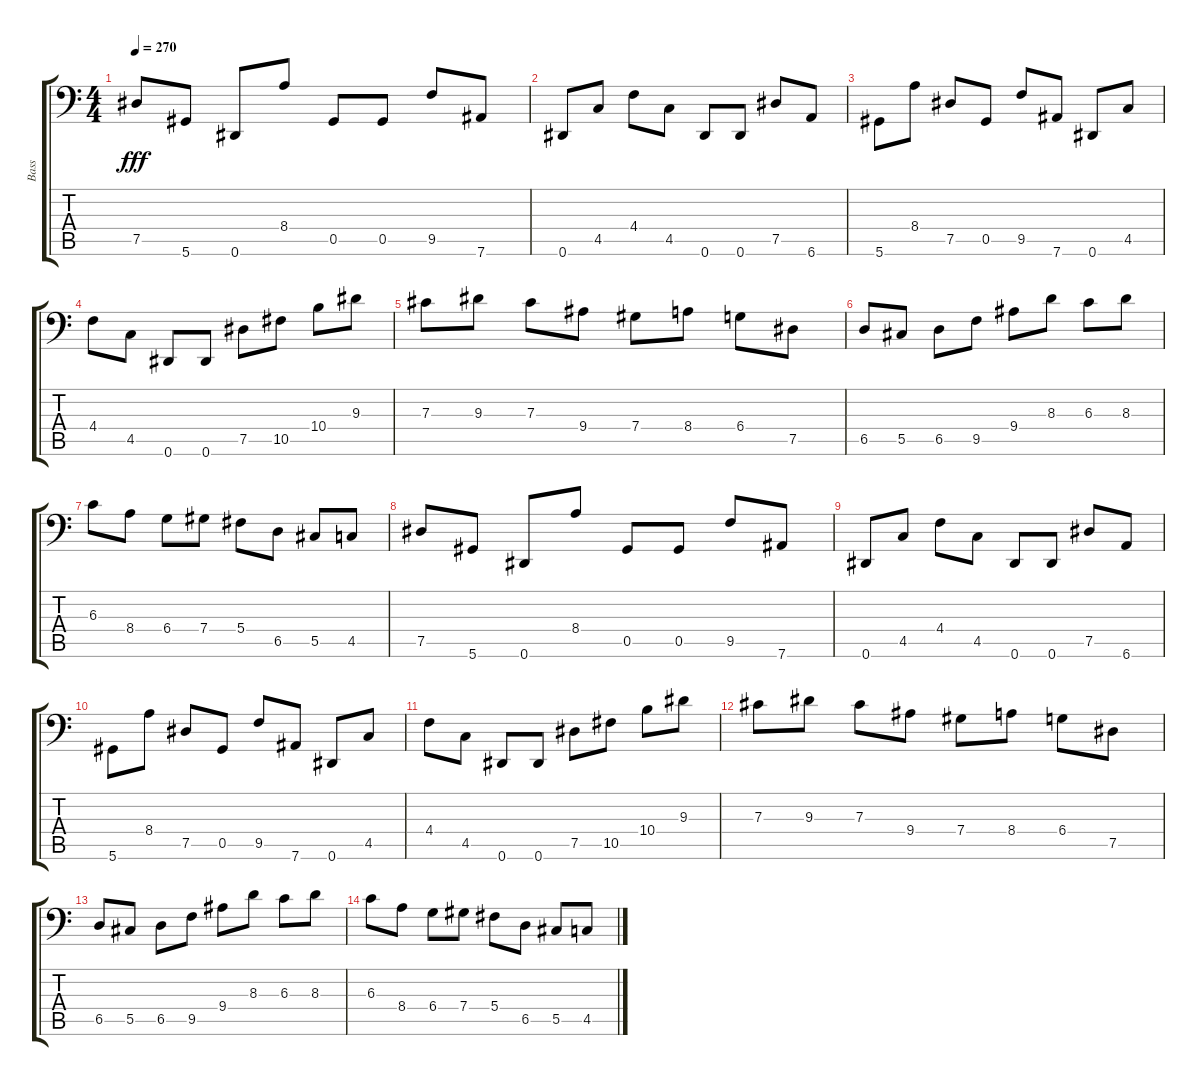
\track ("Bass" "Bass") {instrument electricbassfinger}
\staff {score tabs}
\tuning (Eb3 Bb2 Gb2 Db2 Ab1 Eb1) {hide}
\ts (4 4)
\tempo 270
\clef f4
\ks c
7.5.8{dy fff instrument electricbassfinger} 5.6.8 0.6.8 8.4.8 0.5.8 0.5.8 9.5.8 7.6.8 |
0.6.8 4.5.8 4.4.8 4.5.8 0.6.8 0.6.8 7.5.8 6.6.8 |
5.6.8 8.4.8 7.5.8 0.5.8 9.5.8 7.6.8 0.6.8 4.5.8 |
4.4.8 4.5.8 0.6.8 0.6.8 7.5.8 10.5.8 10.4.8 9.3.8 |
7.3.8 9.3.8 7.3.8 9.4.8 7.4.8 8.4.8 6.4.8 7.5.8 |
6.5.8 5.5.8 6.5.8 9.5.8 9.4.8 8.3.8 6.3.8 8.3.8 |
6.3.8 8.4.8 6.4.8 7.4.8 5.4.8 6.5.8 5.5.8 4.5.8 |
7.5.8 5.6.8 0.6.8 8.4.8 0.5.8 0.5.8 9.5.8 7.6.8 |
0.6.8 4.5.8 4.4.8 4.5.8 0.6.8 0.6.8 7.5.8 6.6.8 |
5.6.8 8.4.8 7.5.8 0.5.8 9.5.8 7.6.8 0.6.8 4.5.8 |
4.4.8 4.5.8 0.6.8 0.6.8 7.5.8 10.5.8 10.4.8 9.3.8 |
7.3.8 9.3.8 7.3.8 9.4.8 7.4.8 8.4.8 6.4.8 7.5.8 |
6.5.8 5.5.8 6.5.8 9.5.8 9.4.8 8.3.8 6.3.8 8.3.8 |
6.3.8 8.4.8 6.4.8 7.4.8 5.4.8 6.5.8 5.5.8 4.5.8
